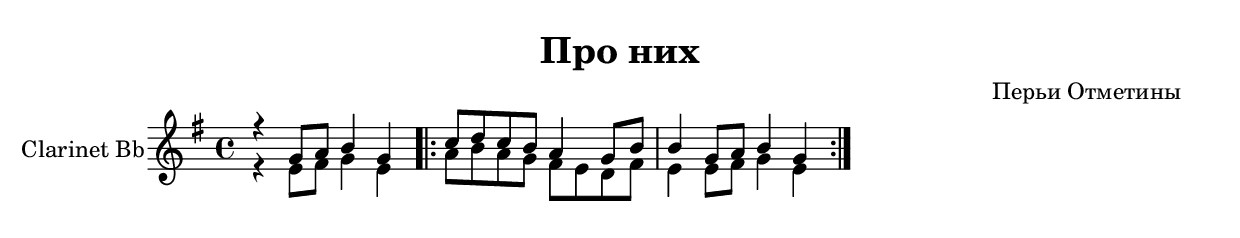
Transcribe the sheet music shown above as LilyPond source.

\version "2.14.2"

\header {
	title = "Про них"
	composer = "Перьи Отметины"
}

Theme_vI = {
	\relative c''{r4 g8 a b4 g |}
	\repeat volta 2{
		\relative c''{c8 d c b a4 g8 b | b4 g8 a b4 g |}
	}
}
Theme_vII = {
	\relative c'{r4 e8 fis g4 e |}
	\repeat volta 2{
		\relative c''{a8 b a g fis e d fis | e4 e8 fis g4 e |}
	}
}

MainTheme = {
	\key e \minor \time 4/4
	<<{\Theme_vI}\\{\Theme_vII}>>
}

\score {
  <<
    \new Staff {\transpose c' c'{
		\clef treble
		\set Staff.instrumentName = "Clarinet Bb"
		\MainTheme
    }}
  >>  
  \layout{ }
  % \midi { }
}
